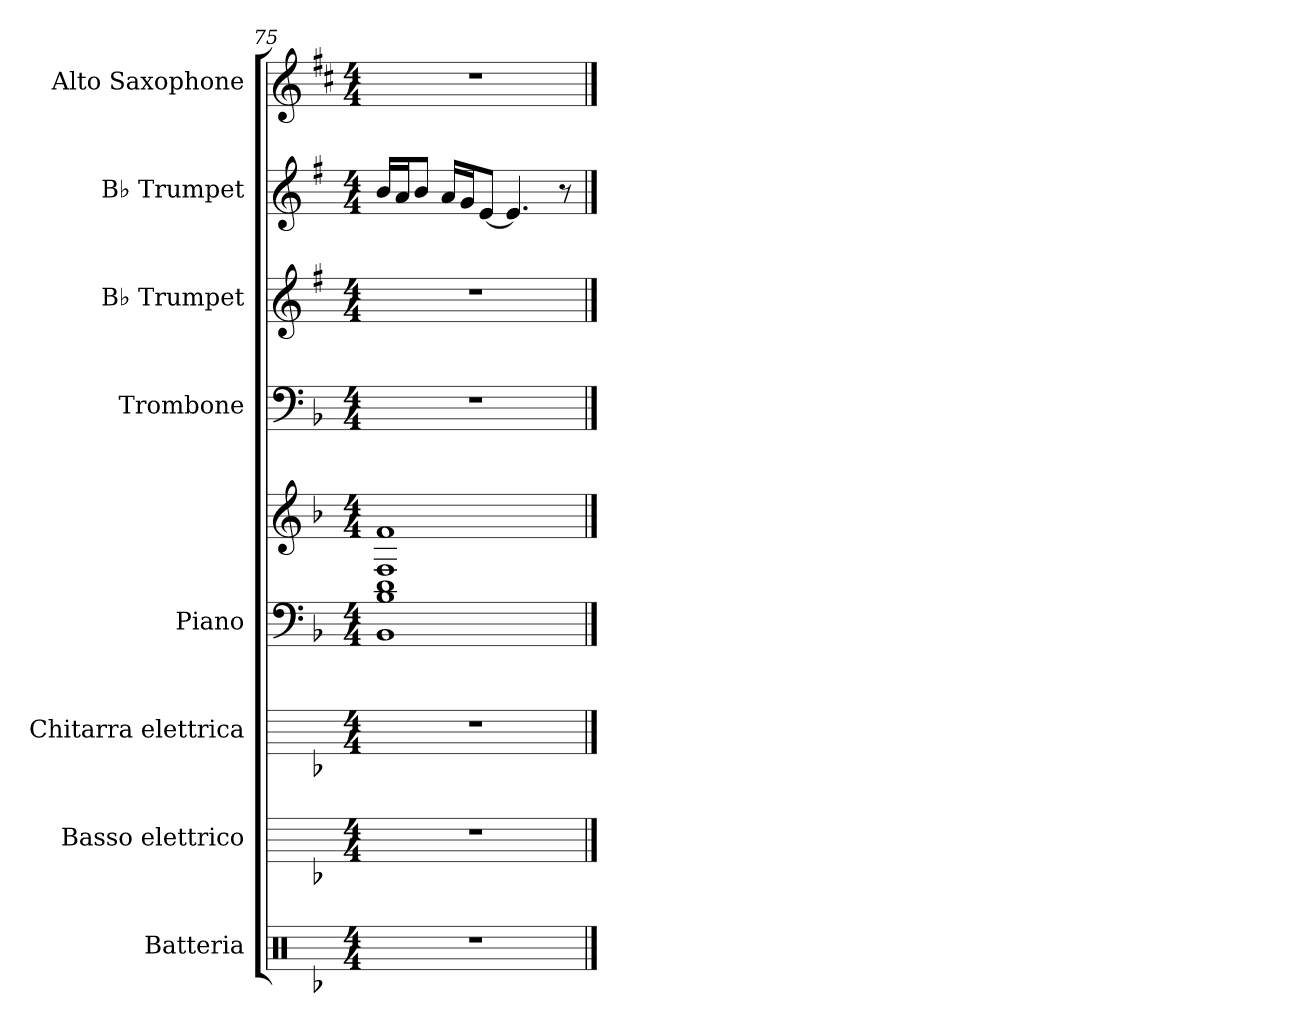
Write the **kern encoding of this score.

**kern	**kern	**kern	**kern	**kern	**kern	**kern	**kern	**kern
*part8	*part7	*part6	*part5	*part5	*part4	*part3	*part2	*part1
*staff9	*staff8	*staff7	*staff6	*staff5	*staff4	*staff3	*staff2	*staff1
*I"Batteria	*I"Basso elettrico	*I"Chitarra elettrica	*I"Piano	*	*I"Trombone	*I"B♭ Trumpet	*I"B♭ Trumpet	*I"Alto Saxophone
*I'Batt.	*I'B. el.	*I'Chit. el.	*	*	*I'Tbn.	*I'B♭ Tpt.	*I'B♭ Tpt.	*I'A. Sax.
*clefX	*	*	*clefF4	*clefG2	*clefF4	*clefG2	*clefG2	*clefG2
*	*ITrd7c12	*	*	*	*	*ITrd1c2	*ITrd1c2	*ITrd5c9
*k[b-]	*k[b-]	*k[b-]	*k[b-]	*k[b-]	*k[b-]	*k[b-]	*k[b-]	*k[b-]
*M4/4	*M4/4	*M4/4	*M4/4	*M4/4	*M4/4	*M4/4	*M4/4	*M4/4
=75	=75	=75	=75	=75	=75	=75	=75	=75
1r	1r	1r	1BB- 1B- 1d	1F 1f	1r	1r	16a/LL	1r
.	.	.	.	.	.	.	16g/J	.
.	.	.	.	.	.	.	8a/J	.
.	.	.	.	.	.	.	16g/LL	.
.	.	.	.	.	.	.	16f/J	.
.	.	.	.	.	.	.	[8d/J	.
.	.	.	.	.	.	.	4.d/]	.
.	.	.	.	.	.	.	8r	.
==	==	==	==	==	==	==	==	==
*-	*-	*-	*-	*-	*-	*-	*-	*-
